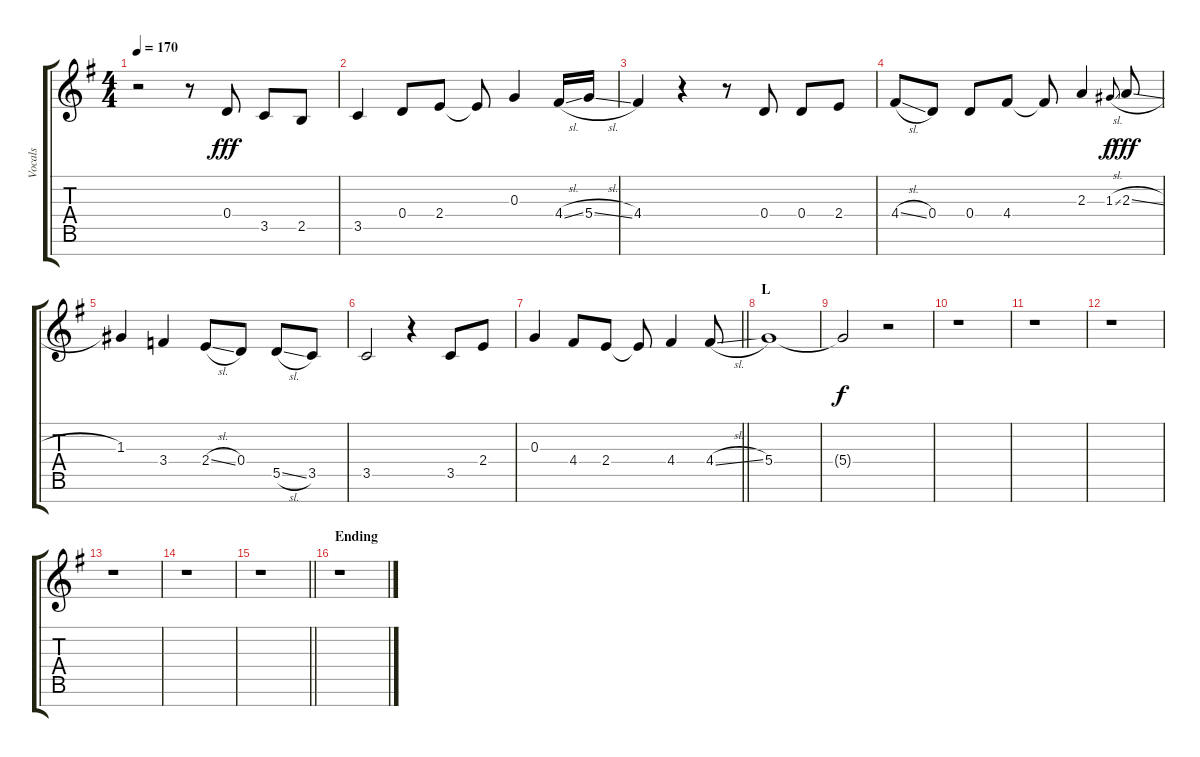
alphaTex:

\track ("Vocals" "Vocals") {instrument voiceoohs}
\staff {score tabs}
\tuning (E5 B4 G4 D4 A3 E3 B2) {hide}
\ts (4 4)
\tempo 170
\clef g2
\ks g
r.2{dy fff} r.8 0.4.8 3.5.8 2.5.8 |
3.5.4 0.4.8 2.4.8 2.4{t}.8 0.3.4 4.4{sl}.16 5.4{sl}.16 |
4.4.4 r.4 r.8 0.4.8 0.4.8 2.4.8 |
4.4{sl}.8 0.4.8 0.4.8 4.4.8 4.4{t}.8 2.3.4 1.3{sl}.8{gr onbeat dy f} 2.3{sl}.8{dy fff} |
1.3.4 3.4.4 2.4{sl}.8 0.4.8 5.5{sl}.8 3.5.8 |
3.5.2 r.4 3.5.8 2.4.8 |
\barLineRight lightlight
0.3.4 4.4.8 2.4.8 2.4{t}.8 4.4.4 4.4{sl}.8 |
\section ("" "L")
5.4.1 |
5.4{t}.2{dy f} r.2 |
r.1 |
r.1 |
r.1 |
r.1 |
r.1 |
\barLineRight lightlight
r.1 |
\section ("" "Ending")
r.1
